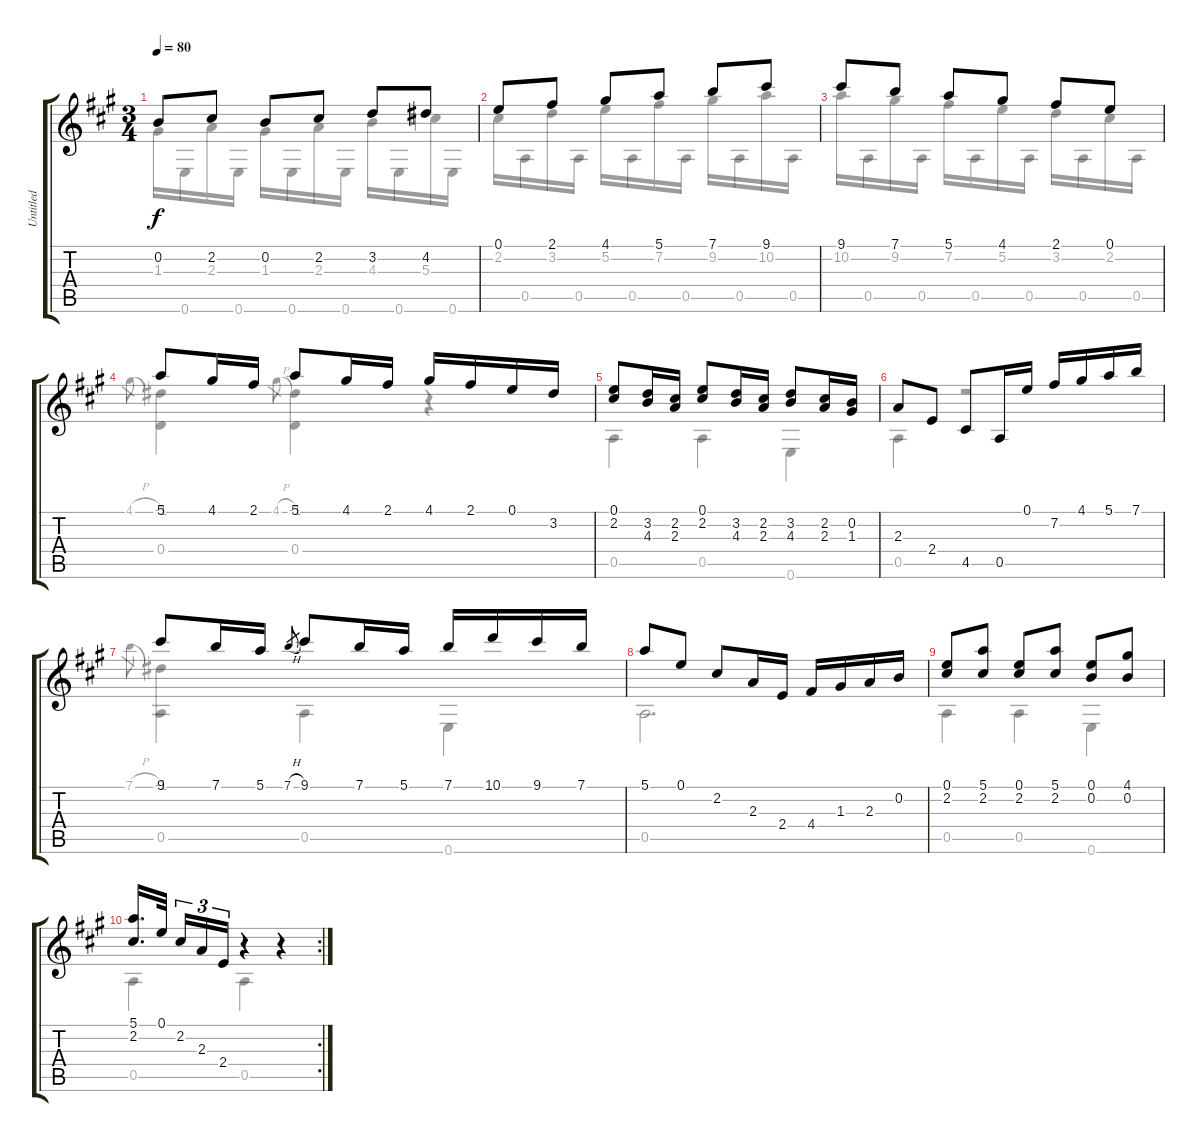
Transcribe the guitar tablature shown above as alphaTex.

\track ("Untitled" "Untitled") {instrument acousticguitarnylon}
\staff {score tabs}
\tuning (E4 B3 G3 D3 A2 E2) {hide}
\voice
\ts (3 4)
\tempo 80
\clef g2
\ks a
0.2.8{dy f} 2.2.8 0.2.8 2.2.8 3.2.8 4.2.8 |
0.1.8 2.1.8 4.1.8 5.1.8 7.1.8 9.1.8 |
9.1.8 7.1.8 5.1.8 4.1.8 2.1.8 0.1.8 |
5.1.8 4.1.16 2.1.16 5.1.8 4.1.16 2.1.16 4.1.16 2.1.16 0.1.16 3.2.16 |
(0.1 2.2).8 (3.2 4.3).16 (2.2 2.3).16 (0.1 2.2).8 (3.2 4.3).16 (2.2 2.3).16 (3.2 4.3).8 (2.2 2.3).16 (0.2 1.3).16 |
2.3.8 2.4.8 4.5.8 0.5.16 0.1.16 7.2.16 4.1.16 5.1.16 7.1.16 |
9.1.8 7.1.16 5.1.16 7.1{h}.8{gr} 9.1.8 7.1.16 5.1.16 7.1.16 10.1.16 9.1.16 7.1.16 |
5.1.8 0.1.8 2.2.8 2.3.16 2.4.16 4.4.16 1.3.16 2.3.16 0.2.16 |
(0.1 2.2).8 (5.1 2.2).8 (0.1 2.2).8 (5.1 2.2).8 (0.1 0.2).8 (4.1 0.2).8 |
\rc 2
(5.1 2.2).16{d} 0.1.32{beam splitsecondary} 2.2.16{tu (3 2)} 2.3.16{tu (3 2)} 2.4.16{tu (3 2)} r.4 r.4
\voice
\clef g2
\ottava regular
\simile none
\ks a
1.3.16{dy f} 0.6.16 2.3.16 0.6.16 1.3.16 0.6.16 2.3.16 0.6.16 4.3.16 0.6.16 5.3.16 0.6.16 |
2.2.16 0.5.16 3.2.16 0.5.16 5.2.16 0.5.16 7.2.16 0.5.16 9.2.16 0.5.16 10.2.16 0.5.16 |
10.2.16 0.5.16 9.2.16 0.5.16 7.2.16 0.5.16 5.2.16 0.5.16 3.2.16 0.5.16 2.2.16 0.5.16 |
4.1{h}.8{gr} (-1.1 0.4).4 4.1{h}.8{gr} (-1.1 0.4).4 r.4 |
0.5.4 0.5.4 0.6.4 |
0.5.4 r.2 |
7.1{h}.8{gr} (-1.1 0.5).4 0.5.4 0.6.4 |
0.5.2{d} |
0.5.4 0.5.4 0.6.4 |
0.5.4 0.5.4 r.4
